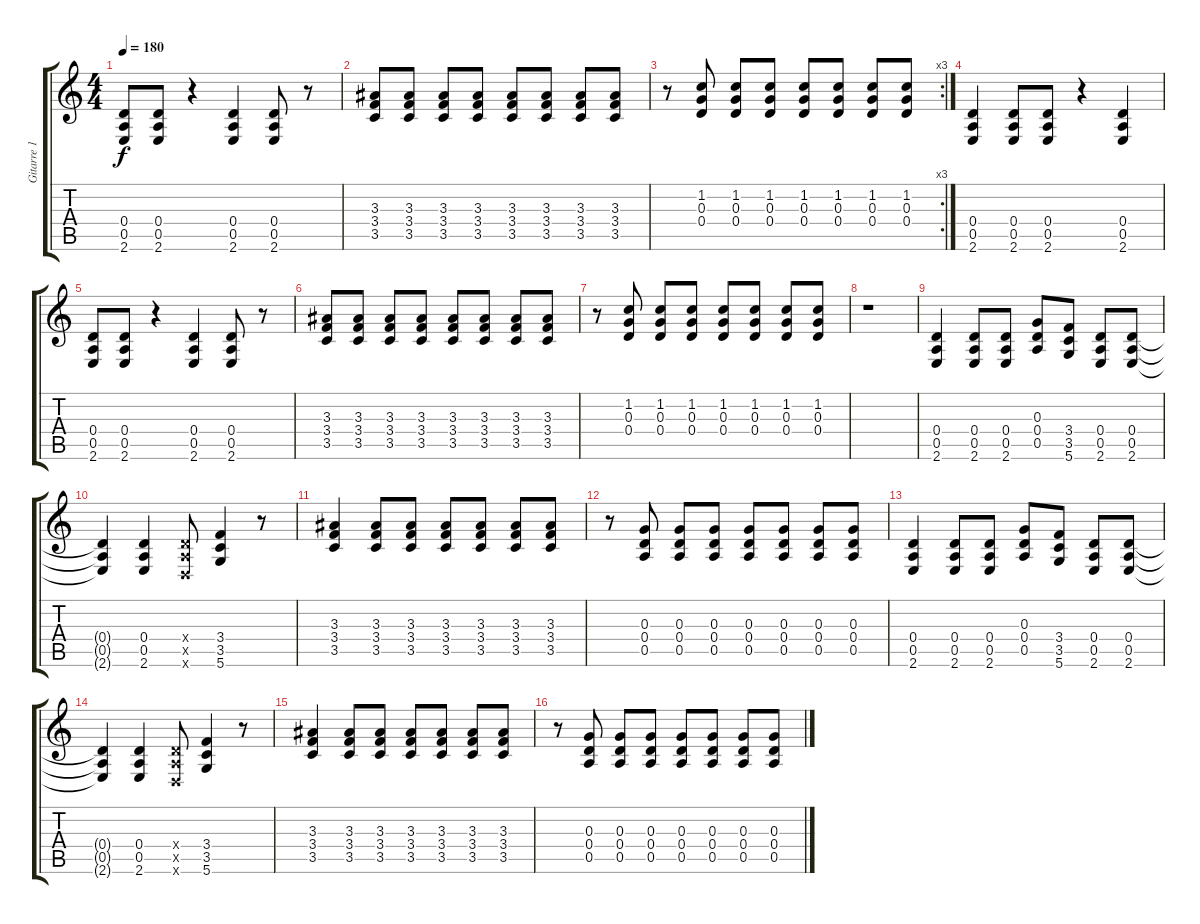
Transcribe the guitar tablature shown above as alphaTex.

\track ("Gitarre 1" "Gitarre 1") {instrument distortionguitar}
\staff {score tabs}
\tuning (E4 B3 G3 D3 A2 D2) {hide}
\ts (4 4)
\tempo 180
\clef g2
\ks c
(0.4 0.5 2.6).8{dy f} (0.4 0.5 2.6).8 r.4 (0.4 0.5 2.6).4 (0.4 0.5 2.6).8 r.8 |
(3.3 3.4 3.5).8 (3.3 3.4 3.5).8 (3.3 3.4 3.5).8 (3.3 3.4 3.5).8 (3.3 3.4 3.5).8 (3.3 3.4 3.5).8 (3.3 3.4 3.5).8 (3.3 3.4 3.5).8 |
\rc 3
r.8 (1.2 0.3 0.4).8 (1.2 0.3 0.4).8 (1.2 0.3 0.4).8 (1.2 0.3 0.4).8 (1.2 0.3 0.4).8 (1.2 0.3 0.4).8 (1.2 0.3 0.4).8 |
(0.4 0.5 2.6).4 (0.4 0.5 2.6).8 (0.4 0.5 2.6).8 r.4 (0.4 0.5 2.6).4 |
(0.4 0.5 2.6).8 (0.4 0.5 2.6).8 r.4 (0.4 0.5 2.6).4 (0.4 0.5 2.6).8 r.8 |
(3.3 3.4 3.5).8 (3.3 3.4 3.5).8 (3.3 3.4 3.5).8 (3.3 3.4 3.5).8 (3.3 3.4 3.5).8 (3.3 3.4 3.5).8 (3.3 3.4 3.5).8 (3.3 3.4 3.5).8 |
r.8 (1.2 0.3 0.4).8 (1.2 0.3 0.4).8 (1.2 0.3 0.4).8 (1.2 0.3 0.4).8 (1.2 0.3 0.4).8 (1.2 0.3 0.4).8 (1.2 0.3 0.4).8 |
r.1 |
(0.4 0.5 2.6).4 (0.4 0.5 2.6).8 (0.4 0.5 2.6).8 (0.3 0.4 0.5).8 (3.4 3.5 5.6).8 (0.4 0.5 2.6).8 (0.4 0.5 2.6).8 |
(0.4{t} 0.5{t} 2.6{t}).4 (0.4 0.5 2.6).4 (0.4{x} 0.5{x} 0.6{x}).8 (3.4 3.5 5.6).4 r.8 |
(3.3 3.4 3.5).4 (3.3 3.4 3.5).8 (3.3 3.4 3.5).8 (3.3 3.4 3.5).8 (3.3 3.4 3.5).8 (3.3 3.4 3.5).8 (3.3 3.4 3.5).8 |
r.8 (0.3 0.4 0.5).8 (0.3 0.4 0.5).8 (0.3 0.4 0.5).8 (0.3 0.4 0.5).8 (0.3 0.4 0.5).8 (0.3 0.4 0.5).8 (0.3 0.4 0.5).8 |
(0.4 0.5 2.6).4 (0.4 0.5 2.6).8 (0.4 0.5 2.6).8 (0.3 0.4 0.5).8 (3.4 3.5 5.6).8 (0.4 0.5 2.6).8 (0.4 0.5 2.6).8 |
(0.4{t} 0.5{t} 2.6{t}).4 (0.4 0.5 2.6).4 (0.4{x} 0.5{x} 0.6{x}).8 (3.4 3.5 5.6).4 r.8 |
(3.3 3.4 3.5).4 (3.3 3.4 3.5).8 (3.3 3.4 3.5).8 (3.3 3.4 3.5).8 (3.3 3.4 3.5).8 (3.3 3.4 3.5).8 (3.3 3.4 3.5).8 |
r.8 (0.3 0.4 0.5).8 (0.3 0.4 0.5).8 (0.3 0.4 0.5).8 (0.3 0.4 0.5).8 (0.3 0.4 0.5).8 (0.3 0.4 0.5).8 (0.3 0.4 0.5).8
